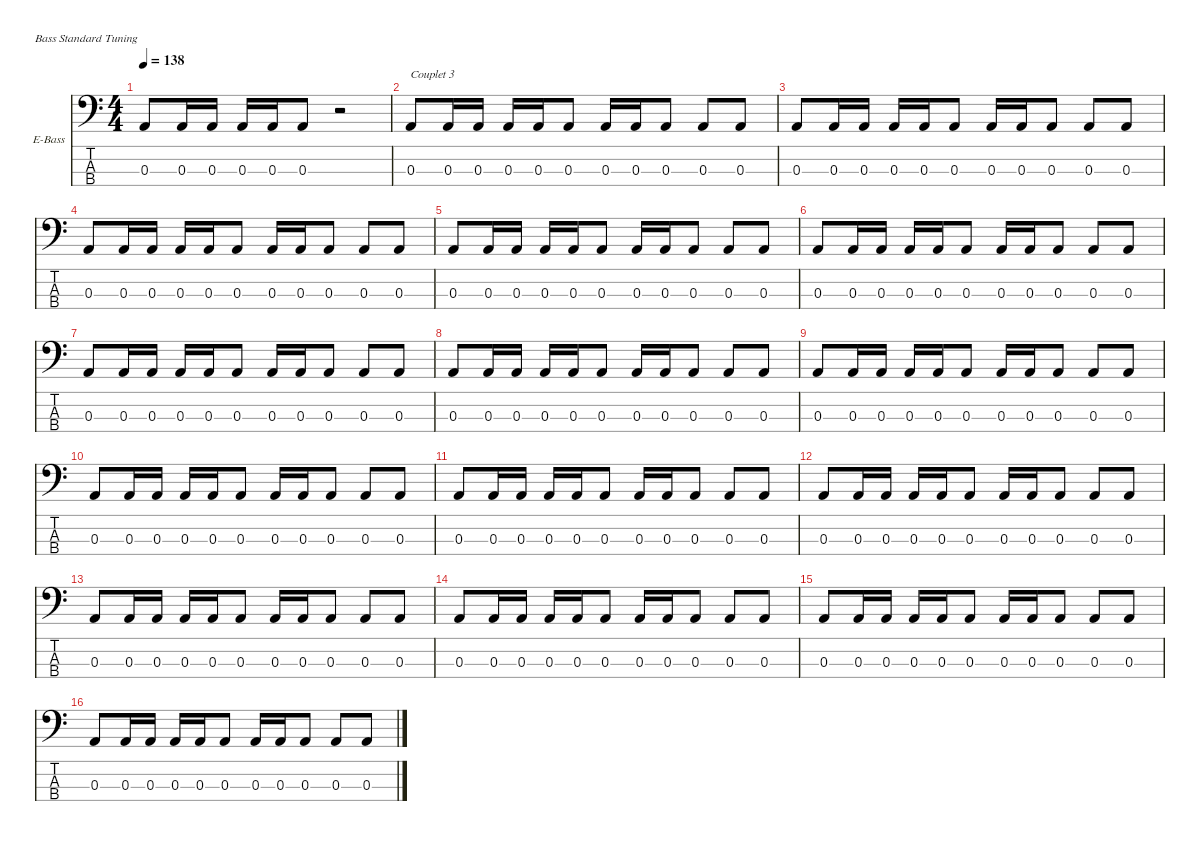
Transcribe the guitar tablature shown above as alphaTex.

\hideDynamics
\bracketExtendMode nobrackets
\firstSystemTrackNameOrientation horizontal
\otherSystemsTrackNameOrientation horizontal
\track ("Joe Satriani" "E-Bass") {instrument electricbassfinger}
\staff {score tabs}
\tuning (G2 D2 A1 E1)
\ts (4 4)
\tempo 138
\clef f4
\ks c
0.3.8{dy f beam Up} 0.3.16{beam Up} 0.3.16{beam Up} 0.3.16{beam Up} 0.3.16{beam Up} 0.3.8{beam Up} r.2{beam Up} |
0.3.8{txt "Couplet 3" beam Up} 0.3.16{beam Up} 0.3.16{beam Up} 0.3.16{beam Up} 0.3.16{beam Up} 0.3.8{beam Up} 0.3.16{beam Up} 0.3.16{beam Up} 0.3.8{beam Up} 0.3.8{beam Up} 0.3.8{beam Up} |
0.3.8{beam Up} 0.3.16{beam Up} 0.3.16{beam Up} 0.3.16{beam Up} 0.3.16{beam Up} 0.3.8{beam Up} 0.3.16{beam Up} 0.3.16{beam Up} 0.3.8{beam Up} 0.3.8{beam Up} 0.3.8{beam Up} |
0.3.8{beam Up} 0.3.16{beam Up} 0.3.16{beam Up} 0.3.16{beam Up} 0.3.16{beam Up} 0.3.8{beam Up} 0.3.16{beam Up} 0.3.16{beam Up} 0.3.8{beam Up} 0.3.8{beam Up} 0.3.8{beam Up} |
0.3.8{beam Up} 0.3.16{beam Up} 0.3.16{beam Up} 0.3.16{beam Up} 0.3.16{beam Up} 0.3.8{beam Up} 0.3.16{beam Up} 0.3.16{beam Up} 0.3.8{beam Up} 0.3.8{beam Up} 0.3.8{beam Up} |
0.3.8{beam Up} 0.3.16{beam Up} 0.3.16{beam Up} 0.3.16{beam Up} 0.3.16{beam Up} 0.3.8{beam Up} 0.3.16{beam Up} 0.3.16{beam Up} 0.3.8{beam Up} 0.3.8{beam Up} 0.3.8{beam Up} |
0.3.8{beam Up} 0.3.16{beam Up} 0.3.16{beam Up} 0.3.16{beam Up} 0.3.16{beam Up} 0.3.8{beam Up} 0.3.16{beam Up} 0.3.16{beam Up} 0.3.8{beam Up} 0.3.8{beam Up} 0.3.8{beam Up} |
0.3.8{beam Up} 0.3.16{beam Up} 0.3.16{beam Up} 0.3.16{beam Up} 0.3.16{beam Up} 0.3.8{beam Up} 0.3.16{beam Up} 0.3.16{beam Up} 0.3.8{beam Up} 0.3.8{beam Up} 0.3.8{beam Up} |
0.3.8{beam Up} 0.3.16{beam Up} 0.3.16{beam Up} 0.3.16{beam Up} 0.3.16{beam Up} 0.3.8{beam Up} 0.3.16{beam Up} 0.3.16{beam Up} 0.3.8{beam Up} 0.3.8{beam Up} 0.3.8{beam Up} |
0.3.8{beam Up} 0.3.16{beam Up} 0.3.16{beam Up} 0.3.16{beam Up} 0.3.16{beam Up} 0.3.8{beam Up} 0.3.16{beam Up} 0.3.16{beam Up} 0.3.8{beam Up} 0.3.8{beam Up} 0.3.8{beam Up} |
0.3.8{beam Up} 0.3.16{beam Up} 0.3.16{beam Up} 0.3.16{beam Up} 0.3.16{beam Up} 0.3.8{beam Up} 0.3.16{beam Up} 0.3.16{beam Up} 0.3.8{beam Up} 0.3.8{beam Up} 0.3.8{beam Up} |
0.3.8{beam Up} 0.3.16{beam Up} 0.3.16{beam Up} 0.3.16{beam Up} 0.3.16{beam Up} 0.3.8{beam Up} 0.3.16{beam Up} 0.3.16{beam Up} 0.3.8{beam Up} 0.3.8{beam Up} 0.3.8{beam Up} |
0.3.8{beam Up} 0.3.16{beam Up} 0.3.16{beam Up} 0.3.16{beam Up} 0.3.16{beam Up} 0.3.8{beam Up} 0.3.16{beam Up} 0.3.16{beam Up} 0.3.8{beam Up} 0.3.8{beam Up} 0.3.8{beam Up} |
0.3.8{beam Up} 0.3.16{beam Up} 0.3.16{beam Up} 0.3.16{beam Up} 0.3.16{beam Up} 0.3.8{beam Up} 0.3.16{beam Up} 0.3.16{beam Up} 0.3.8{beam Up} 0.3.8{beam Up} 0.3.8{beam Up} |
0.3.8{beam Up} 0.3.16{beam Up} 0.3.16{beam Up} 0.3.16{beam Up} 0.3.16{beam Up} 0.3.8{beam Up} 0.3.16{beam Up} 0.3.16{beam Up} 0.3.8{beam Up} 0.3.8{beam Up} 0.3.8{beam Up} |
0.3.8{beam Up} 0.3.16{beam Up} 0.3.16{beam Up} 0.3.16{beam Up} 0.3.16{beam Up} 0.3.8{beam Up} 0.3.16{beam Up} 0.3.16{beam Up} 0.3.8{beam Up} 0.3.8{beam Up} 0.3.8{beam Up}
